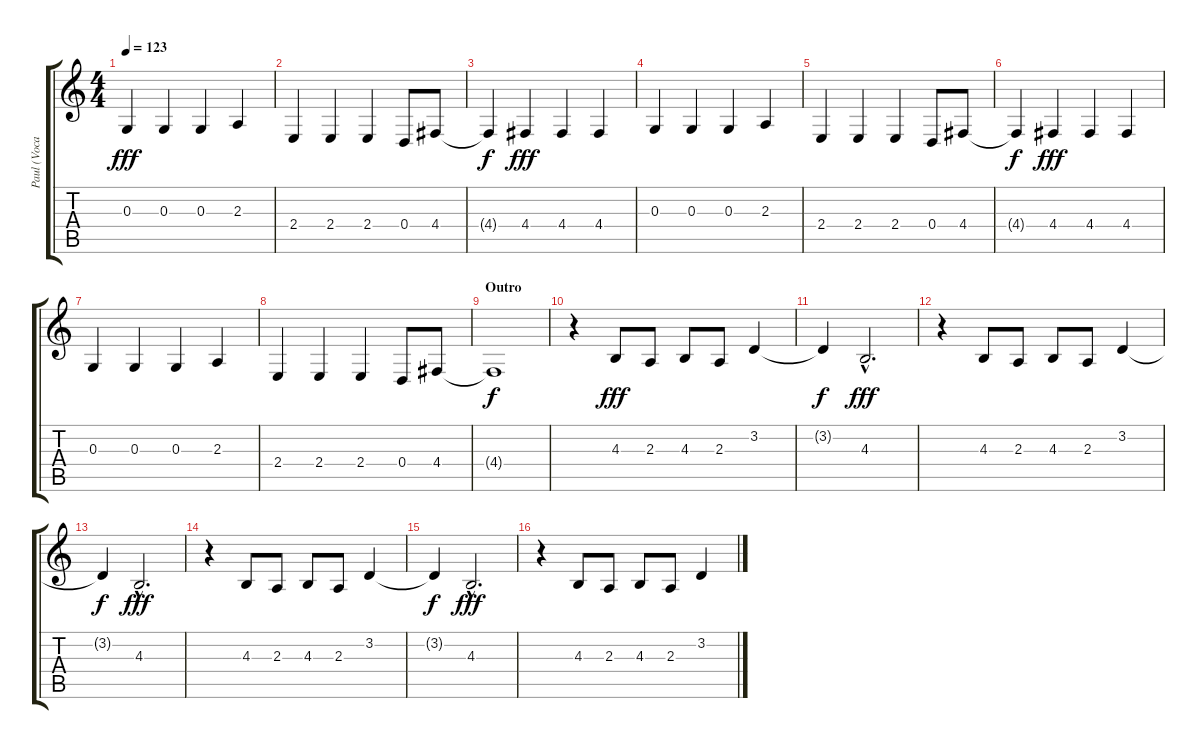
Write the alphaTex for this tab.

\track ("Paul (Vocals)" "Paul (Voca") {instrument tenorsax}
\staff {score tabs}
\tuning (E4 B3 G3 D3 A2 E2) {hide}
\ts (4 4)
\tempo 123
\clef g2
\ks c
0.3.4{dy fff} 0.3.4 0.3.4 2.3.4 |
2.4.4 2.4.4 2.4.4 0.4.8 4.4.8 |
4.4{t}.4{dy f} 4.4.4{dy fff} 4.4.4 4.4.4 |
0.3.4 0.3.4 0.3.4 2.3.4 |
2.4.4 2.4.4 2.4.4 0.4.8 4.4.8 |
4.4{t}.4{dy f} 4.4.4{dy fff} 4.4.4 4.4.4 |
0.3.4 0.3.4 0.3.4 2.3.4 |
2.4.4 2.4.4 2.4.4 0.4.8 4.4.8 |
\section ("" "Outro")
4.4{t}.1{dy f} |
r.4 4.3.8{dy fff} 2.3.8 4.3.8 2.3.8 3.2.4 |
3.2{t}.4{dy f} 4.3{hac}.2{d dy fff} |
r.4 4.3.8 2.3.8 4.3.8 2.3.8 3.2.4 |
3.2{t}.4{dy f} 4.3{hac}.2{d dy fff} |
r.4 4.3.8 2.3.8 4.3.8 2.3.8 3.2.4 |
3.2{t}.4{dy f} 4.3{hac}.2{d dy fff} |
r.4 4.3.8 2.3.8 4.3.8 2.3.8 3.2.4
